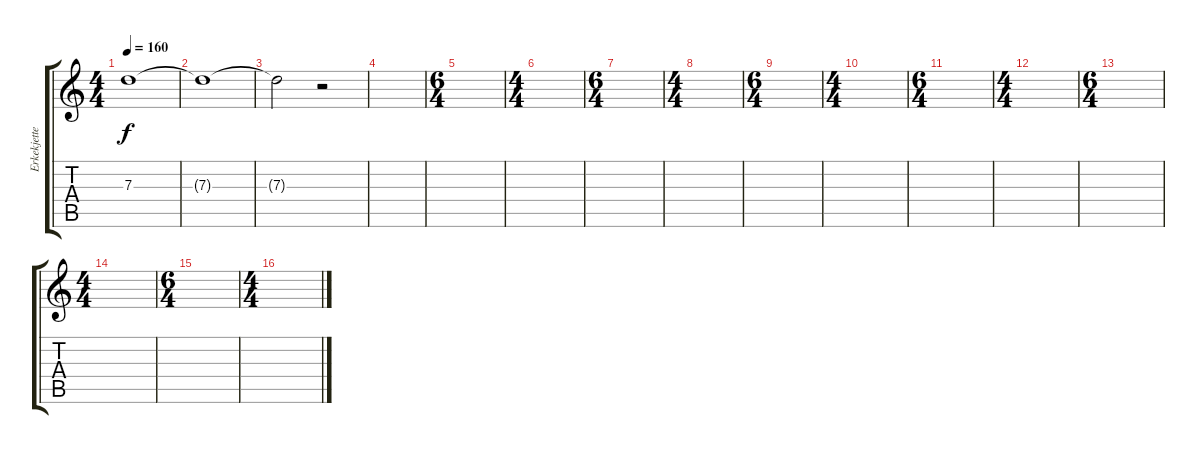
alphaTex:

\track ("Erkekjetter Silenoz" "Erkekjette") {instrument distortionguitar}
\staff {score tabs}
\tuning (E4 B3 G3 D3 A2 E2) {hide}
\ts (4 4)
\tempo 160
\clef g2
\ks c
7.3{t}.1{dy f} |
7.3{t}.1 |
7.3{t}.2 r.2 |
|
\ts (6 4)
|
\ts (4 4)
|
\ts (6 4)
|
\ts (4 4)
|
\ts (6 4)
|
\ts (4 4)
|
\ts (6 4)
|
\ts (4 4)
|
\ts (6 4)
|
\ts (4 4)
|
\ts (6 4)
|
\ts (4 4)
